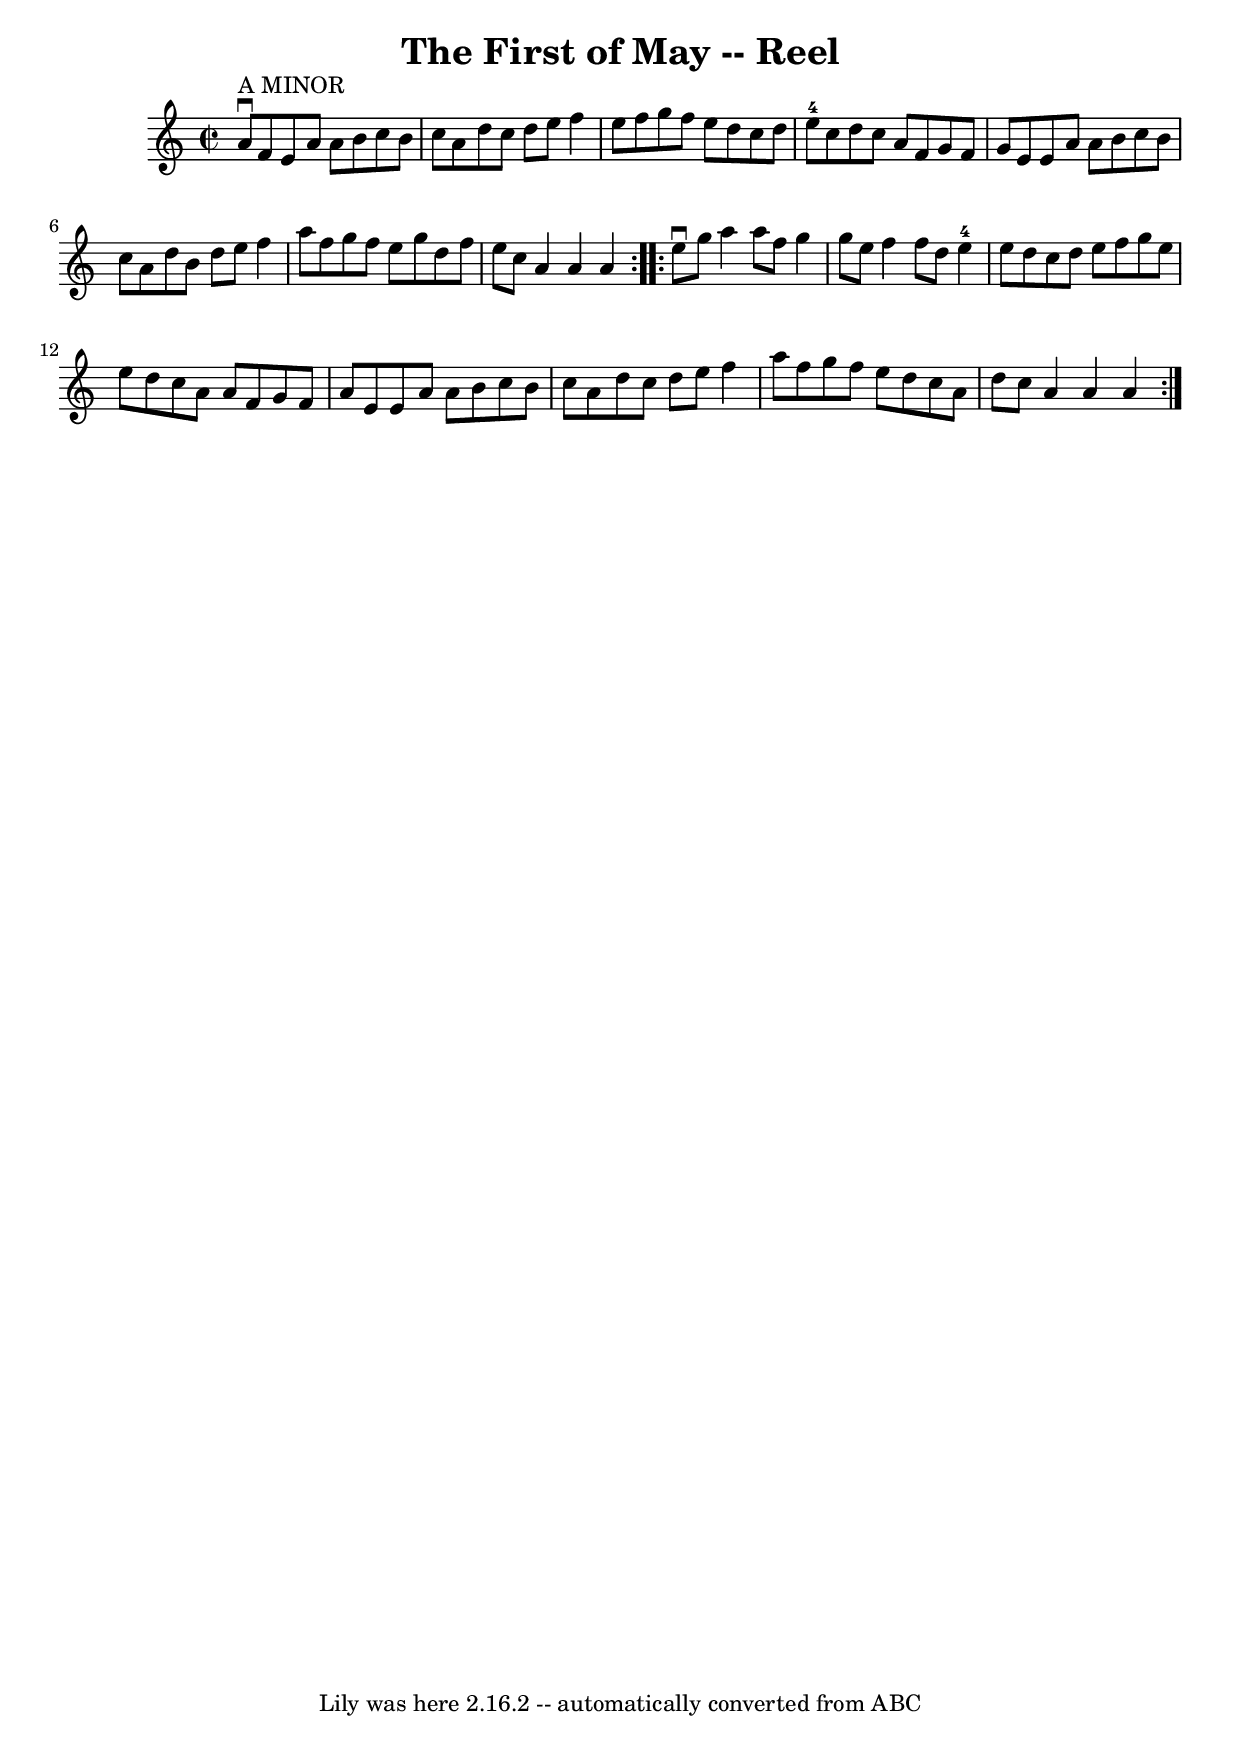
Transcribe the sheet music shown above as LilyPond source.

\version "2.16.2"
\include "Mammoth.ily"
\header {
  %% book = "Ryan's Mammoth Collection"
  crossRefNumber = "1"
  footnotes = "\\\\372"
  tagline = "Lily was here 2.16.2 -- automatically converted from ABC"
  title = "The First of May -- Reel"

}
voicedefault =  {



  \repeat volta 2 {

    \override Staff.TimeSignature #'style = #'C
    \time 2/2 
    \key a \minor a'8^"A MINOR"^\downbow f'8   |
    e'8 a'8 a'8 b'8 c''8 b'8 c''8 a'8     |
    d''8 c''8 d''8 e''8 f''4 e''8 f''8     |
    g''8 f''8 e''8 d''8 c''8 d''8 e''8-4 c''8     |
    d''8 c''8 a'8 f'8 g'8 f'8 g'8 e'8     |
    e'8 a'8 a'8 b'8 c''8 b'8 c''8 a'8     |
    d''8 b'8 d''8 e''8 f''4 a''8 f''8     |
    g''8 f''8 e''8 g''8 d''8 f''8 e''8 c''8  |
    a'4 a'4 a'4  
  }     
  \repeat volta 2 {
    e''8^\downbow g''8   |
    a''4 a''8 f''8 g''4 g''8 e''8    |
    f''4 f''8 d''8 e''4-4 e''8 d''8     |
    c''8 d''8 e''8 f''8 g''8 e''8 e''8 d''8     |
    c''8 a'8 a'8 f'8 g'8 f'8 a'8 e'8     |
    e'8 a'8 a'8 b'8 c''8 b'8 c''8 a'8     |
    d''8 c''8 d''8 e''8 f''4 a''8 f''8     |
    g''8 f''8 e''8 d''8 c''8 a'8 d''8 c''8     |
    a'4 a'4 a'4    
  }   

}

\score{
  <<

    \context Staff="default"
    {
      \voicedefault 
      
    }

  >>
  \layout {
    
  }
  \midi {
  }

}
